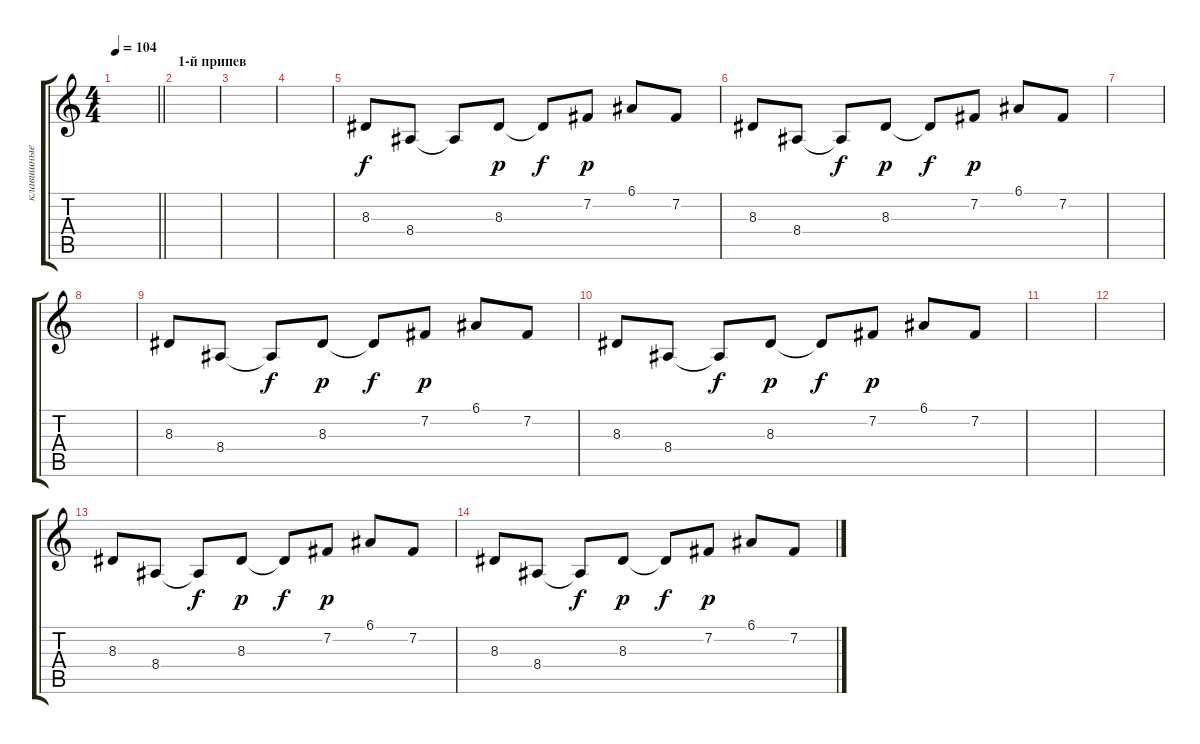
\track ("клавишные" "клавишные") {instrument acousticgrandpiano}
\staff {score tabs}
\tuning (E4 B3 G3 D3 A2 E2) {hide}
\ts (4 4)
\tempo 104
\clef g2
\barLineRight lightlight
\ks c
|
\section ("" "1-й припев")
|
|
|
8.3.8 8.4.8 8.4{t}.8{dy f} 8.3.8{dy p} 8.3{t}.8{dy f} 7.2.8{dy p} 6.1.8 7.2.8 |
8.3.8 8.4.8 8.4{t}.8{dy f} 8.3.8{dy p} 8.3{t}.8{dy f} 7.2.8{dy p} 6.1.8 7.2.8 |
|
|
8.3.8 8.4.8 8.4{t}.8{dy f} 8.3.8{dy p} 8.3{t}.8{dy f} 7.2.8{dy p} 6.1.8 7.2.8 |
8.3.8 8.4.8 8.4{t}.8{dy f} 8.3.8{dy p} 8.3{t}.8{dy f} 7.2.8{dy p} 6.1.8 7.2.8 |
|
|
8.3.8 8.4.8 8.4{t}.8{dy f} 8.3.8{dy p} 8.3{t}.8{dy f} 7.2.8{dy p} 6.1.8 7.2.8 |
8.3.8 8.4.8 8.4{t}.8{dy f} 8.3.8{dy p} 8.3{t}.8{dy f} 7.2.8{dy p} 6.1.8 7.2.8
